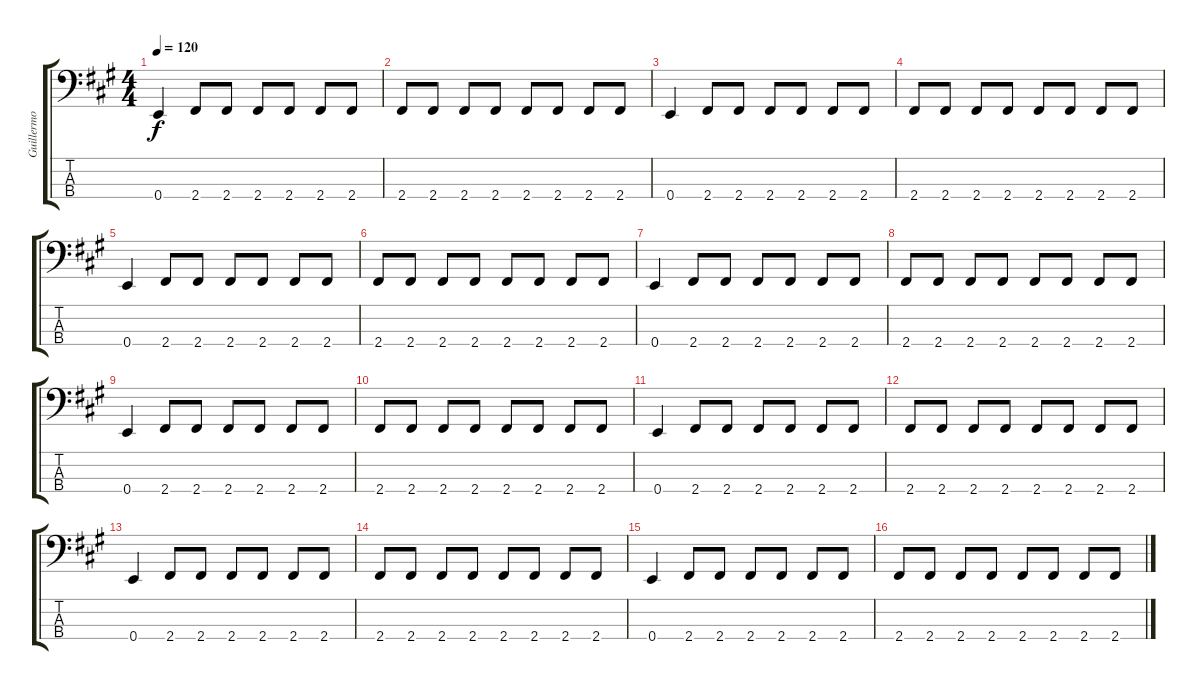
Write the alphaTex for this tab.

\track ("Guillermo Sanchez" "Guillermo ") {instrument electricbasspick}
\staff {score tabs}
\tuning (G2 D2 A1 E1) {hide}
\ts (4 4)
\tempo 120
\clef f4
\ks a
0.4.4{dy f} 2.4.8 2.4.8 2.4.8 2.4.8 2.4.8 2.4.8 |
2.4.8 2.4.8 2.4.8 2.4.8 2.4.8 2.4.8 2.4.8 2.4.8 |
0.4.4 2.4.8 2.4.8 2.4.8 2.4.8 2.4.8 2.4.8 |
2.4.8 2.4.8 2.4.8 2.4.8 2.4.8 2.4.8 2.4.8 2.4.8 |
0.4.4 2.4.8 2.4.8 2.4.8 2.4.8 2.4.8 2.4.8 |
2.4.8 2.4.8 2.4.8 2.4.8 2.4.8 2.4.8 2.4.8 2.4.8 |
0.4.4 2.4.8 2.4.8 2.4.8 2.4.8 2.4.8 2.4.8 |
2.4.8 2.4.8 2.4.8 2.4.8 2.4.8 2.4.8 2.4.8 2.4.8 |
0.4.4 2.4.8 2.4.8 2.4.8 2.4.8 2.4.8 2.4.8 |
2.4.8 2.4.8 2.4.8 2.4.8 2.4.8 2.4.8 2.4.8 2.4.8 |
0.4.4 2.4.8 2.4.8 2.4.8 2.4.8 2.4.8 2.4.8 |
2.4.8 2.4.8 2.4.8 2.4.8 2.4.8 2.4.8 2.4.8 2.4.8 |
0.4.4 2.4.8 2.4.8 2.4.8 2.4.8 2.4.8 2.4.8 |
2.4.8 2.4.8 2.4.8 2.4.8 2.4.8 2.4.8 2.4.8 2.4.8 |
0.4.4 2.4.8 2.4.8 2.4.8 2.4.8 2.4.8 2.4.8 |
2.4.8 2.4.8 2.4.8 2.4.8 2.4.8 2.4.8 2.4.8 2.4.8
